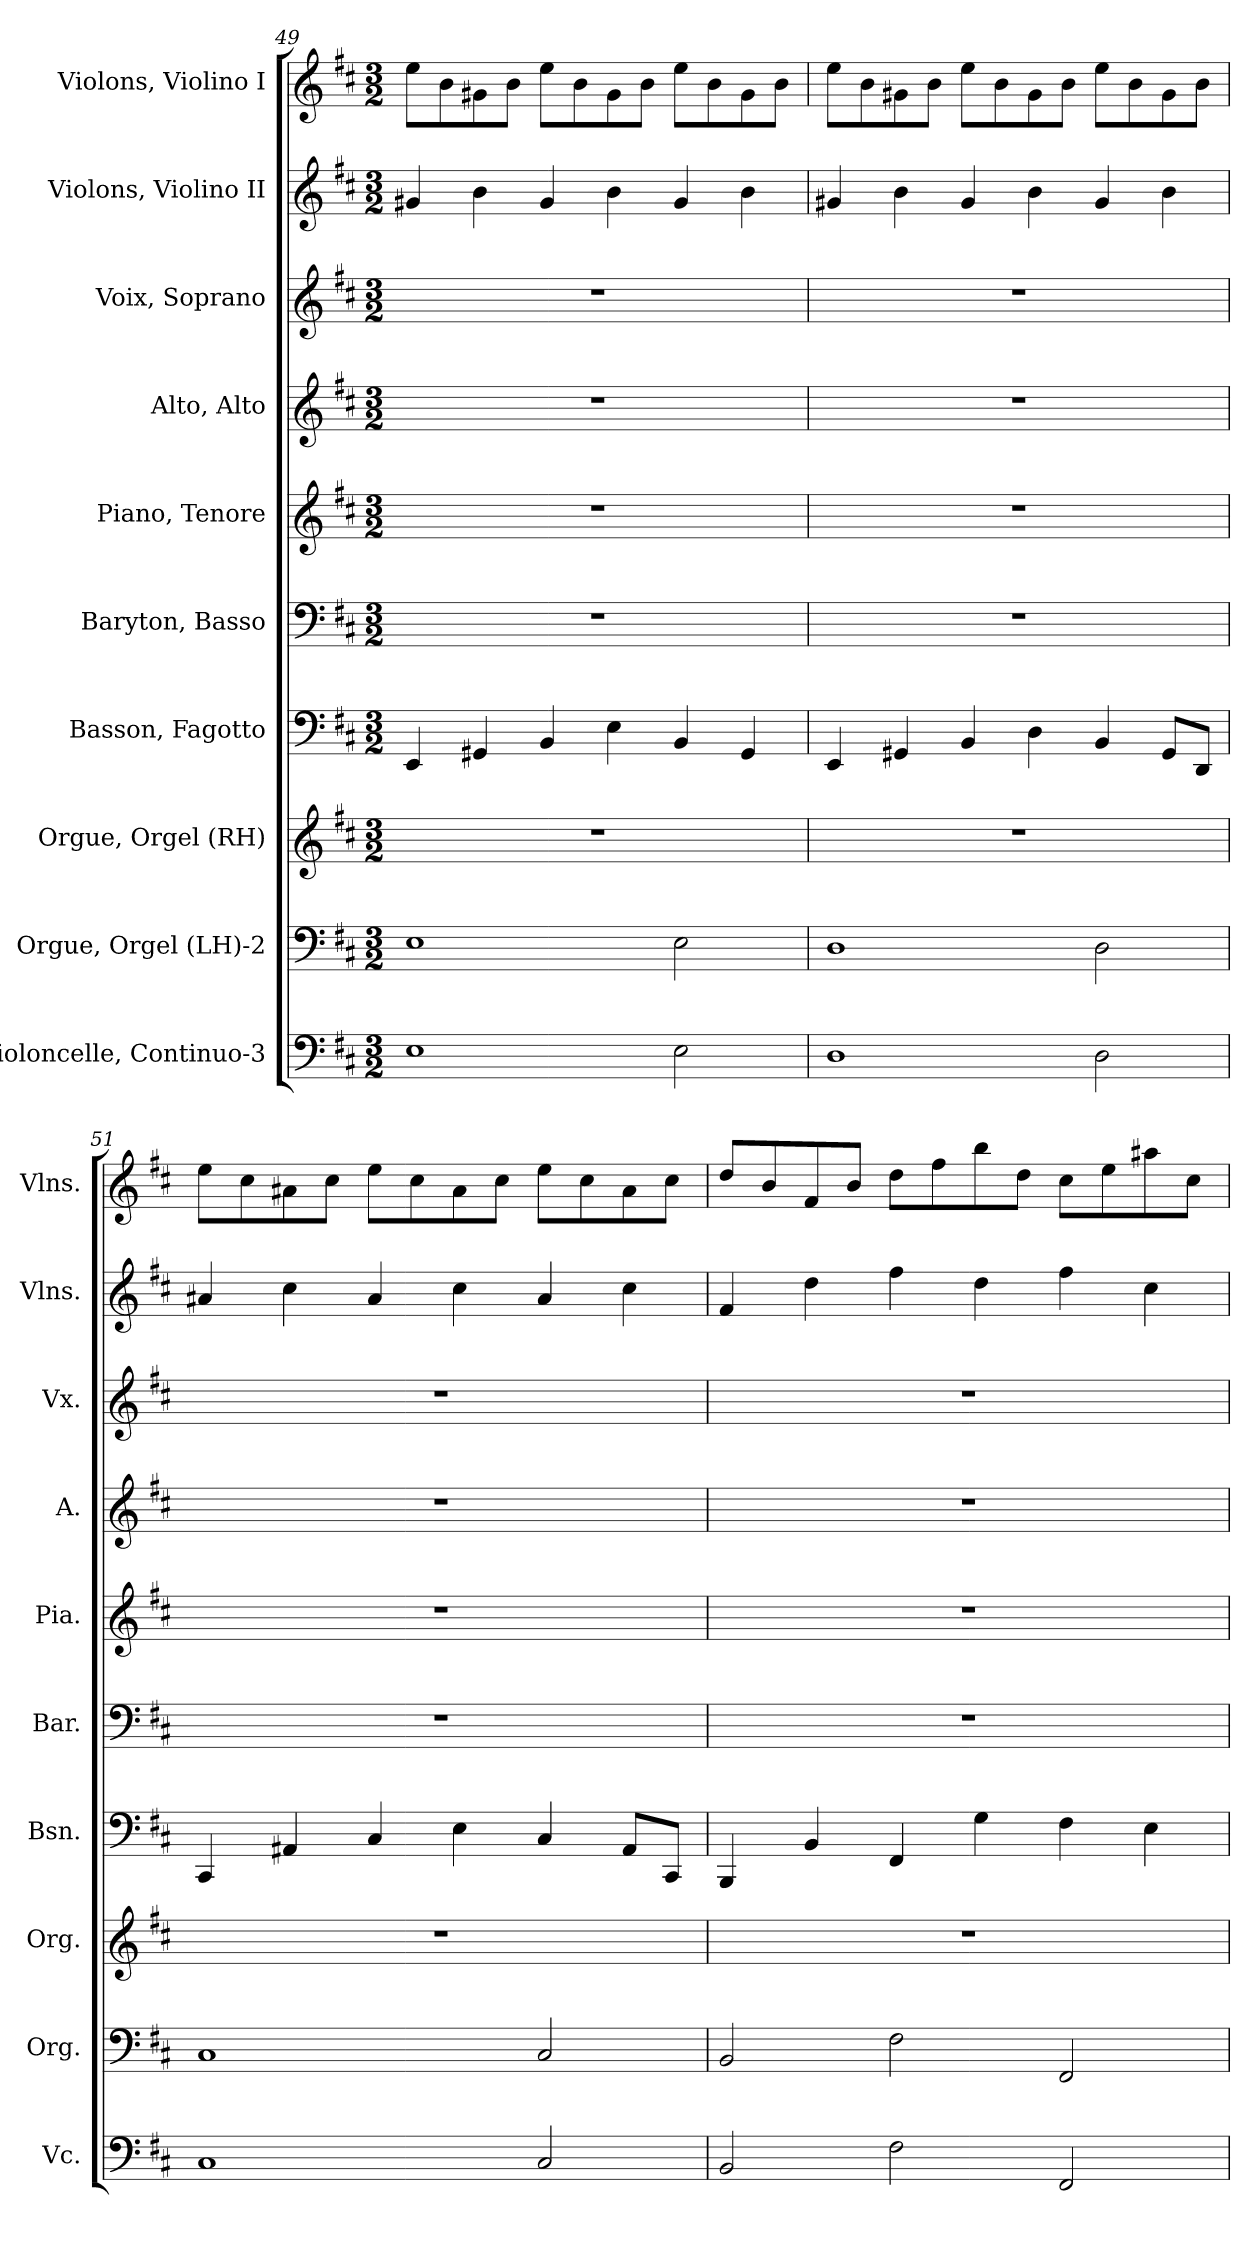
**kern	**kern	**kern	**kern	**kern	**kern	**kern	**kern	**kern	**kern
*part10	*part9	*part8	*part7	*part6	*part5	*part4	*part3	*part2	*part1
*staff10	*staff9	*staff8	*staff7	*staff6	*staff5	*staff4	*staff3	*staff2	*staff1
*I"Violoncelle, Continuo-3	*I"Orgue, Orgel (LH)-2	*I"Orgue, Orgel (RH)	*I"Basson, Fagotto	*I"Baryton, Basso	*I"Piano, Tenore	*I"Alto, Alto	*I"Voix, Soprano	*I"Violons, Violino II	*I"Violons, Violino I
*I'Vc.	*I'Org.	*I'Org.	*I'Bsn.	*I'Bar.	*I'Pia.	*I'A.	*I'Vx.	*I'Vlns.	*I'Vlns.
*clefF4	*clefF4	*clefG2	*clefF4	*clefF4	*clefG2	*clefG2	*clefG2	*clefG2	*clefG2
*k[f#c#]	*k[f#c#]	*k[f#c#]	*k[f#c#]	*k[f#c#]	*k[f#c#]	*k[f#c#]	*k[f#c#]	*k[f#c#]	*k[f#c#]
*M3/2	*M3/2	*M3/2	*M3/2	*M3/2	*M3/2	*M3/2	*M3/2	*M3/2	*M3/2
=49	=49	=49	=49	=49	=49	=49	=49	=49	=49
1E	1E	1.r	4EE/	1.r	1.r	1.r	1.r	4g#X/	8ee\L
.	.	.	.	.	.	.	.	.	8b\
.	.	.	4GG#X/	.	.	.	.	4b\	8g#X\
.	.	.	.	.	.	.	.	.	8b\J
.	.	.	4BB/	.	.	.	.	4g#/	8ee\L
.	.	.	.	.	.	.	.	.	8b\
.	.	.	4E\	.	.	.	.	4b\	8g#\
.	.	.	.	.	.	.	.	.	8b\J
2E\	2E\	.	4BB/	.	.	.	.	4g#/	8ee\L
.	.	.	.	.	.	.	.	.	8b\
.	.	.	4GG#/	.	.	.	.	4b\	8g#\
.	.	.	.	.	.	.	.	.	8b\J
!!LO:PB:g=z
=50	=50	=50	=50	=50	=50	=50	=50	=50	=50
1D	1D	1.r	4EE/	1.r	1.r	1.r	1.r	4g#X/	8ee\L
.	.	.	.	.	.	.	.	.	8b\
.	.	.	4GG#X/	.	.	.	.	4b\	8g#X\
.	.	.	.	.	.	.	.	.	8b\J
.	.	.	4BB/	.	.	.	.	4g#/	8ee\L
.	.	.	.	.	.	.	.	.	8b\
.	.	.	4D\	.	.	.	.	4b\	8g#\
.	.	.	.	.	.	.	.	.	8b\J
2D\	2D\	.	4BB/	.	.	.	.	4g#/	8ee\L
.	.	.	.	.	.	.	.	.	8b\
.	.	.	8GG#/L	.	.	.	.	4b\	8g#\
.	.	.	8DD/J	.	.	.	.	.	8b\J
=51	=51	=51	=51	=51	=51	=51	=51	=51	=51
1C#	1C#	1.r	4CC#/	1.r	1.r	1.r	1.r	4a#X/	8ee\L
.	.	.	.	.	.	.	.	.	8cc#\
.	.	.	4AA#X/	.	.	.	.	4cc#\	8a#X\
.	.	.	.	.	.	.	.	.	8cc#\J
.	.	.	4C#/	.	.	.	.	4a#/	8ee\L
.	.	.	.	.	.	.	.	.	8cc#\
.	.	.	4E\	.	.	.	.	4cc#\	8a#\
.	.	.	.	.	.	.	.	.	8cc#\J
2C#/	2C#/	.	4C#/	.	.	.	.	4a#/	8ee\L
.	.	.	.	.	.	.	.	.	8cc#\
.	.	.	8AA#/L	.	.	.	.	4cc#\	8a#\
.	.	.	8CC#/J	.	.	.	.	.	8cc#\J
=52	=52	=52	=52	=52	=52	=52	=52	=52	=52
2BB/	2BB/	1.r	4BBB/	1.r	1.r	1.r	1.r	4f#/	8dd/L
.	.	.	.	.	.	.	.	.	8b/
.	.	.	4BB/	.	.	.	.	4dd\	8f#/
.	.	.	.	.	.	.	.	.	8b/J
2F#\	2F#\	.	4FF#/	.	.	.	.	4ff#\	8dd\L
.	.	.	.	.	.	.	.	.	8ff#\
.	.	.	4G\	.	.	.	.	4dd\	8bb\
.	.	.	.	.	.	.	.	.	8dd\J
2FF#/	2FF#/	.	4F#\	.	.	.	.	4ff#\	8cc#\L
.	.	.	.	.	.	.	.	.	8ee\
.	.	.	4E\	.	.	.	.	4cc#\	8aa#X\
.	.	.	.	.	.	.	.	.	8cc#\J
=	=	=	=	=	=	=	=	=	=
*-	*-	*-	*-	*-	*-	*-	*-	*-	*-
